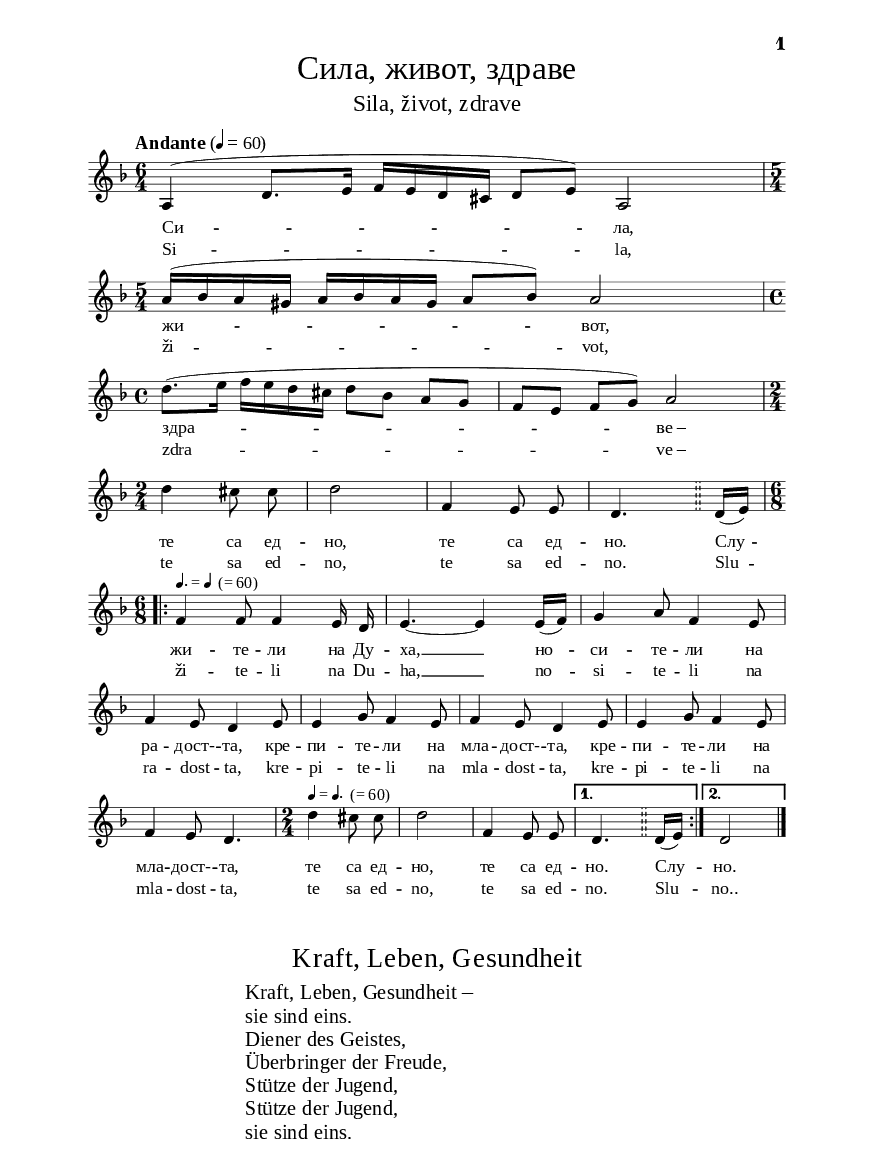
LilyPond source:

\version "2.24.3"

\include "include/globals.ily"

\bookpart {
  \label #'ref102
  \tocItem \markup "Сила, живот, здраве – Sila, život, zdrave"
  \include "include/bookpart-paper.ily"
  \score {
    \include "include/score-layout.ily"

    \new Voice \absolute {
      \clef treble
      \key d \minor
      \time 6/4
      \tempoFunc "Andante" 4 "60"

      \slurUp a4 ( d'8. e'16 f' e' d' cis' d'8 e' ) a2 \break

      \time 5/4  a'16 ( bes' a' gis' a' bes' a' gis' a'8 bes' ) a'2 \break |


      \time 4/4  d''8. ( e''16 f'' e'' d'' cis'' \autoBeamOff d''8 [bes'] a' [g']| f'8 [e'] f' [g'] ) a'2  | \break

      \slurNeutral \time 2/4 d''4  cis''8 \noBeam cis'' |  d''2  | f'4 e'8 e' | d'4. \bar "!!" d'16 [( e' )] | \break

      \time 6/8  \repeat volta 2 {
        | f'4^\markup {
          % make tempo notes
          \concat {
            \teeny \general-align #Y #DOWN \note {4.} #0.8
            \normal-text { " = " }
            \teeny \general-align #Y #DOWN \note {4} #0.8
            \normal-text { "  (= 60)" }
          }
        }


        f'8 f'4 e'16 \noBeam  d'  |e'4. ~ e'4 e'16 [( f' )] | g'4 a'8 f'4 e'8  | \break

        f'4 e'8 d'4 e'8 |   e'4 g'8 f'4 e'8 | f'4 e'8 d'4 e'8 |

        e'4 g'8 f'4 e'8 |  \break  f'4 e'8 d'4. | \time 2/4 d''4^\markup {
          % make tempo notes
          \concat {
            \teeny \general-align #Y #DOWN \note {4} #0.8
            \normal-text { " = " }
            \teeny \general-align #Y #DOWN \note {4.} #0.8
            \normal-text { "  (= 60)" }
          }
        }

        cis''8 \noBeam cis'' |

        d''2 | f'4 e'8 \noBeam e' |
      } \alternative { { d'4. \bar "!" \bar "!!" d'16 [( e'16 )] } { d'2 } } \bar "|."

    }

    \addlyrics {
      Си -- ла, жи
      -- вот, здра -- "ве –" те са ед -- но, те са ед --
      но. Слу -- жи -- те -- ли на Ду -- ха, __ но -- си
      -- те -- ли на ра -- "дост-" -- та, кре -- пи -- те
      -- ли на мла -- "дост-" -- та, кре -- пи -- те -- ли
      на мла -- "дост-" -- та, те са ед -- но, те са ед
      -- но. Слу -- но.}
      \addlyrics {
        Si -- la, ži
        -- vot, zdra -- "ve –" te sa ed -- no, te sa ed --
        no. Slu -- ži -- te -- li na Du -- ha, __ no -- si
        -- te -- li na ra -- dost -- ta, kre -- pi -- te
        -- li na mla -- dost -- ta, kre -- pi -- te -- li
        na mla -- dost -- ta, te sa ed -- no, te sa ed
        -- no. Slu -- no..}

        \header {
          title = \titleFunc "Сила, живот, здраве" "Sila, život, zdrave"
        }

        \midi{}

      } % score

      \markup \vspace #2

      % include foreign translation(s) of the song
      \version "2.24.3"

\markup \fill-line { \fontsize #deTitleFontSize "Kraft, Leben, Gesundheit" }
\markup \null
\markup \null
\markup \fontsize #deCoupletFontSize {
  \hspace #20
  \override #`(baseline-skip . ,deCoupletBaselineSkip)

  \column {    
     
  \line { " "Kraft, Leben, Gesundheit –}

  \line { " "sie sind eins. }

  \line { " "Diener des Geistes, }

  \line { " "Überbringer der Freude, }

  \line { " "Stütze der Jugend, }

  \line { " "Stütze der Jugend, }

  \line { " "sie sind eins. }
     
      
       
    }
    
    
}


    } % bookpart
